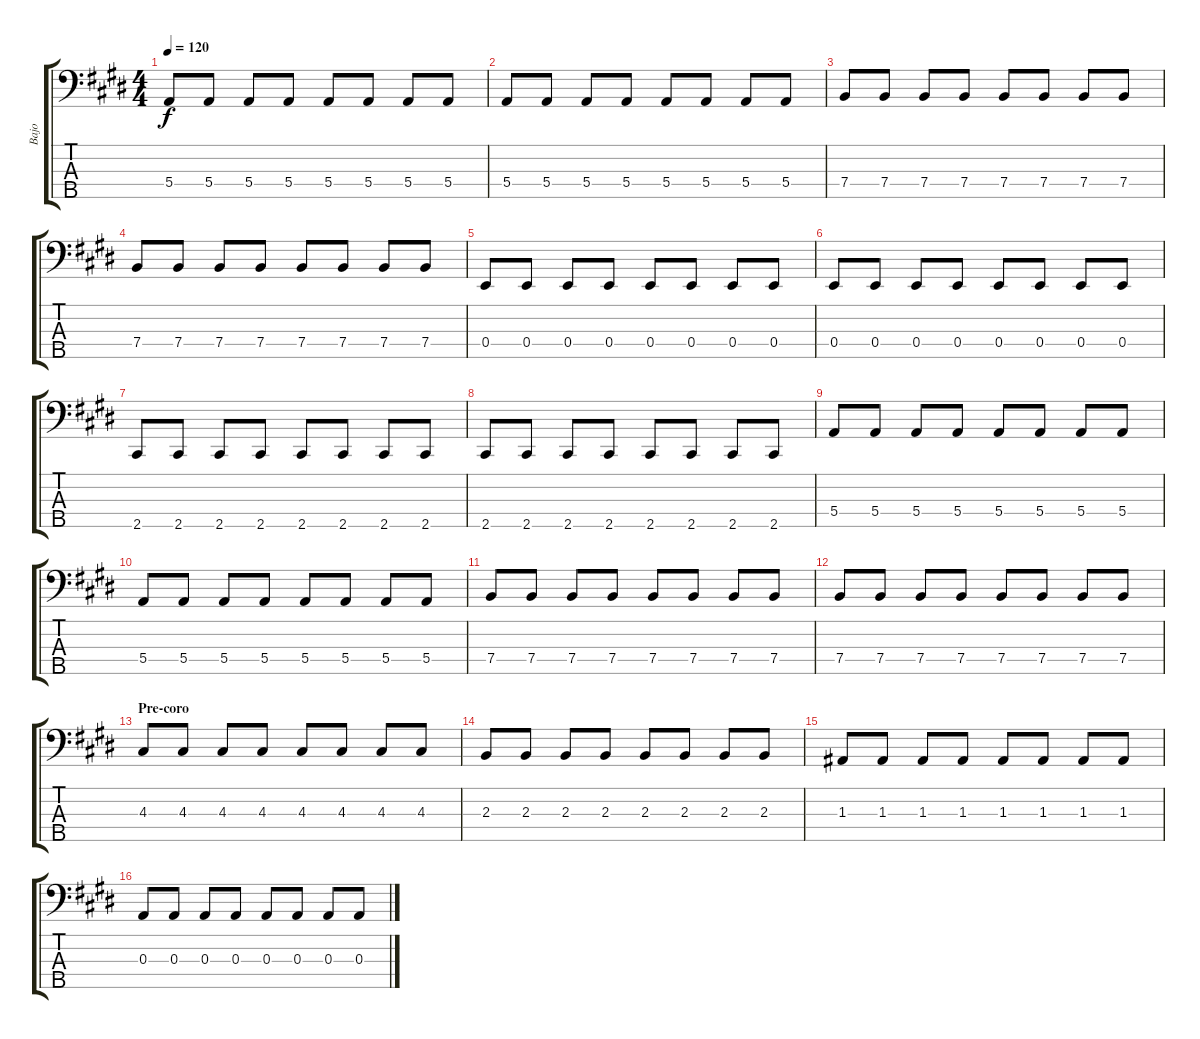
\track ("Bajo" "Bajo") {instrument electricbasspick}
\staff {score tabs}
\tuning (G2 D2 A1 E1 B0) {hide}
\ts (4 4)
\tempo 120
\clef f4
\ks e
5.4.8{dy f} 5.4.8 5.4.8 5.4.8 5.4.8 5.4.8 5.4.8 5.4.8 |
5.4.8 5.4.8 5.4.8 5.4.8 5.4.8 5.4.8 5.4.8 5.4.8 |
7.4.8 7.4.8 7.4.8 7.4.8 7.4.8 7.4.8 7.4.8 7.4.8 |
7.4.8 7.4.8 7.4.8 7.4.8 7.4.8 7.4.8 7.4.8 7.4.8 |
0.4.8 0.4.8 0.4.8 0.4.8 0.4.8 0.4.8 0.4.8 0.4.8 |
0.4.8 0.4.8 0.4.8 0.4.8 0.4.8 0.4.8 0.4.8 0.4.8 |
2.5.8 2.5.8 2.5.8 2.5.8 2.5.8 2.5.8 2.5.8 2.5.8 |
2.5.8 2.5.8 2.5.8 2.5.8 2.5.8 2.5.8 2.5.8 2.5.8 |
5.4.8 5.4.8 5.4.8 5.4.8 5.4.8 5.4.8 5.4.8 5.4.8 |
5.4.8 5.4.8 5.4.8 5.4.8 5.4.8 5.4.8 5.4.8 5.4.8 |
7.4.8 7.4.8 7.4.8 7.4.8 7.4.8 7.4.8 7.4.8 7.4.8 |
7.4.8 7.4.8 7.4.8 7.4.8 7.4.8 7.4.8 7.4.8 7.4.8 |
\section ("" "Pre-coro")
4.3.8 4.3.8 4.3.8 4.3.8 4.3.8 4.3.8 4.3.8 4.3.8 |
2.3.8 2.3.8 2.3.8 2.3.8 2.3.8 2.3.8 2.3.8 2.3.8 |
1.3.8 1.3.8 1.3.8 1.3.8 1.3.8 1.3.8 1.3.8 1.3.8 |
0.3.8 0.3.8 0.3.8 0.3.8 0.3.8 0.3.8 0.3.8 0.3.8
